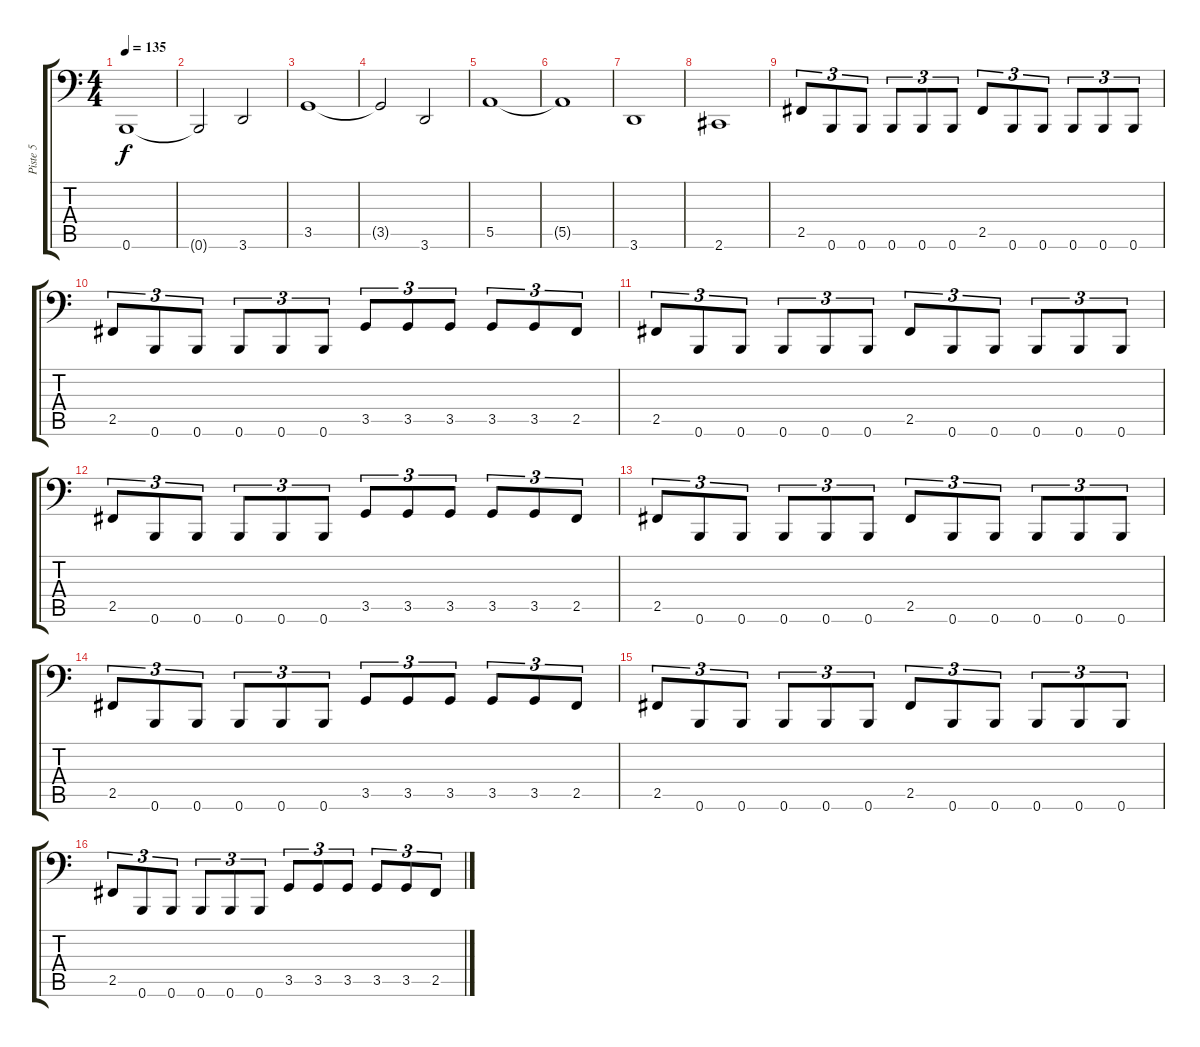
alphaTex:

\track ("Piste 5" "Piste 5") {instrument electricbasspick}
\staff {score tabs}
\tuning (B2 Gb2 D2 A1 E1 B0) {hide}
\ts (4 4)
\tempo 135
\clef f4
\ks c
0.6.1{dy f} |
0.6{t}.2 3.6.2 |
3.5.1 |
3.5{t}.2 3.6.2 |
5.5.1 |
5.5{t}.1 |
3.6.1 |
2.6.1 |
2.5.8{tu (3 2)} 0.6.8{tu (3 2)} 0.6.8{tu (3 2)} 0.6.8{tu (3 2)} 0.6.8{tu (3 2)} 0.6.8{tu (3 2)} 2.5.8{tu (3 2)} 0.6.8{tu (3 2)} 0.6.8{tu (3 2)} 0.6.8{tu (3 2)} 0.6.8{tu (3 2)} 0.6.8{tu (3 2)} |
2.5.8{tu (3 2)} 0.6.8{tu (3 2)} 0.6.8{tu (3 2)} 0.6.8{tu (3 2)} 0.6.8{tu (3 2)} 0.6.8{tu (3 2)} 3.5.8{tu (3 2)} 3.5.8{tu (3 2)} 3.5.8{tu (3 2)} 3.5.8{tu (3 2)} 3.5.8{tu (3 2)} 2.5.8{tu (3 2)} |
2.5.8{tu (3 2)} 0.6.8{tu (3 2)} 0.6.8{tu (3 2)} 0.6.8{tu (3 2)} 0.6.8{tu (3 2)} 0.6.8{tu (3 2)} 2.5.8{tu (3 2)} 0.6.8{tu (3 2)} 0.6.8{tu (3 2)} 0.6.8{tu (3 2)} 0.6.8{tu (3 2)} 0.6.8{tu (3 2)} |
2.5.8{tu (3 2)} 0.6.8{tu (3 2)} 0.6.8{tu (3 2)} 0.6.8{tu (3 2)} 0.6.8{tu (3 2)} 0.6.8{tu (3 2)} 3.5.8{tu (3 2)} 3.5.8{tu (3 2)} 3.5.8{tu (3 2)} 3.5.8{tu (3 2)} 3.5.8{tu (3 2)} 2.5.8{tu (3 2)} |
2.5.8{tu (3 2)} 0.6.8{tu (3 2)} 0.6.8{tu (3 2)} 0.6.8{tu (3 2)} 0.6.8{tu (3 2)} 0.6.8{tu (3 2)} 2.5.8{tu (3 2)} 0.6.8{tu (3 2)} 0.6.8{tu (3 2)} 0.6.8{tu (3 2)} 0.6.8{tu (3 2)} 0.6.8{tu (3 2)} |
2.5.8{tu (3 2)} 0.6.8{tu (3 2)} 0.6.8{tu (3 2)} 0.6.8{tu (3 2)} 0.6.8{tu (3 2)} 0.6.8{tu (3 2)} 3.5.8{tu (3 2)} 3.5.8{tu (3 2)} 3.5.8{tu (3 2)} 3.5.8{tu (3 2)} 3.5.8{tu (3 2)} 2.5.8{tu (3 2)} |
2.5.8{tu (3 2)} 0.6.8{tu (3 2)} 0.6.8{tu (3 2)} 0.6.8{tu (3 2)} 0.6.8{tu (3 2)} 0.6.8{tu (3 2)} 2.5.8{tu (3 2)} 0.6.8{tu (3 2)} 0.6.8{tu (3 2)} 0.6.8{tu (3 2)} 0.6.8{tu (3 2)} 0.6.8{tu (3 2)} |
2.5.8{tu (3 2)} 0.6.8{tu (3 2)} 0.6.8{tu (3 2)} 0.6.8{tu (3 2)} 0.6.8{tu (3 2)} 0.6.8{tu (3 2)} 3.5.8{tu (3 2)} 3.5.8{tu (3 2)} 3.5.8{tu (3 2)} 3.5.8{tu (3 2)} 3.5.8{tu (3 2)} 2.5.8{tu (3 2)}
